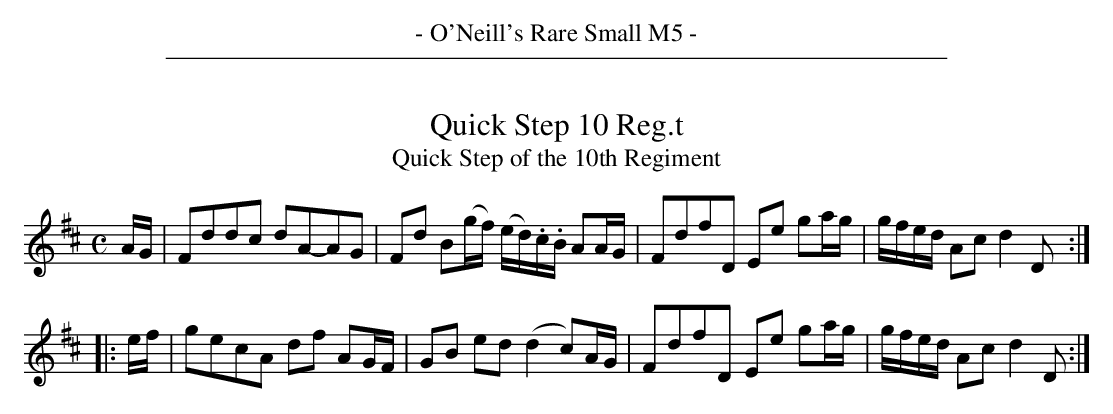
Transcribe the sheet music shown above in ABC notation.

X:1
T: Quick Step 10 Reg.t
T: Quick Step of the 10th Regiment
M: C
L: 1/8
K: D
A/G/ |\
Fddc dA-AG | Fd B(g/f/) (e/d/).c/.B/ AA/G/ |\
FdfD Ee ga/g/ | g/f/e/d/ Ac d2 D ::
e/f/ |\
gecA df AG/F/ | GB ed (d2 c)A/G/ |\
FdfD Ee ga/g/ |g/f/e/d/ Ac d2 D :|
